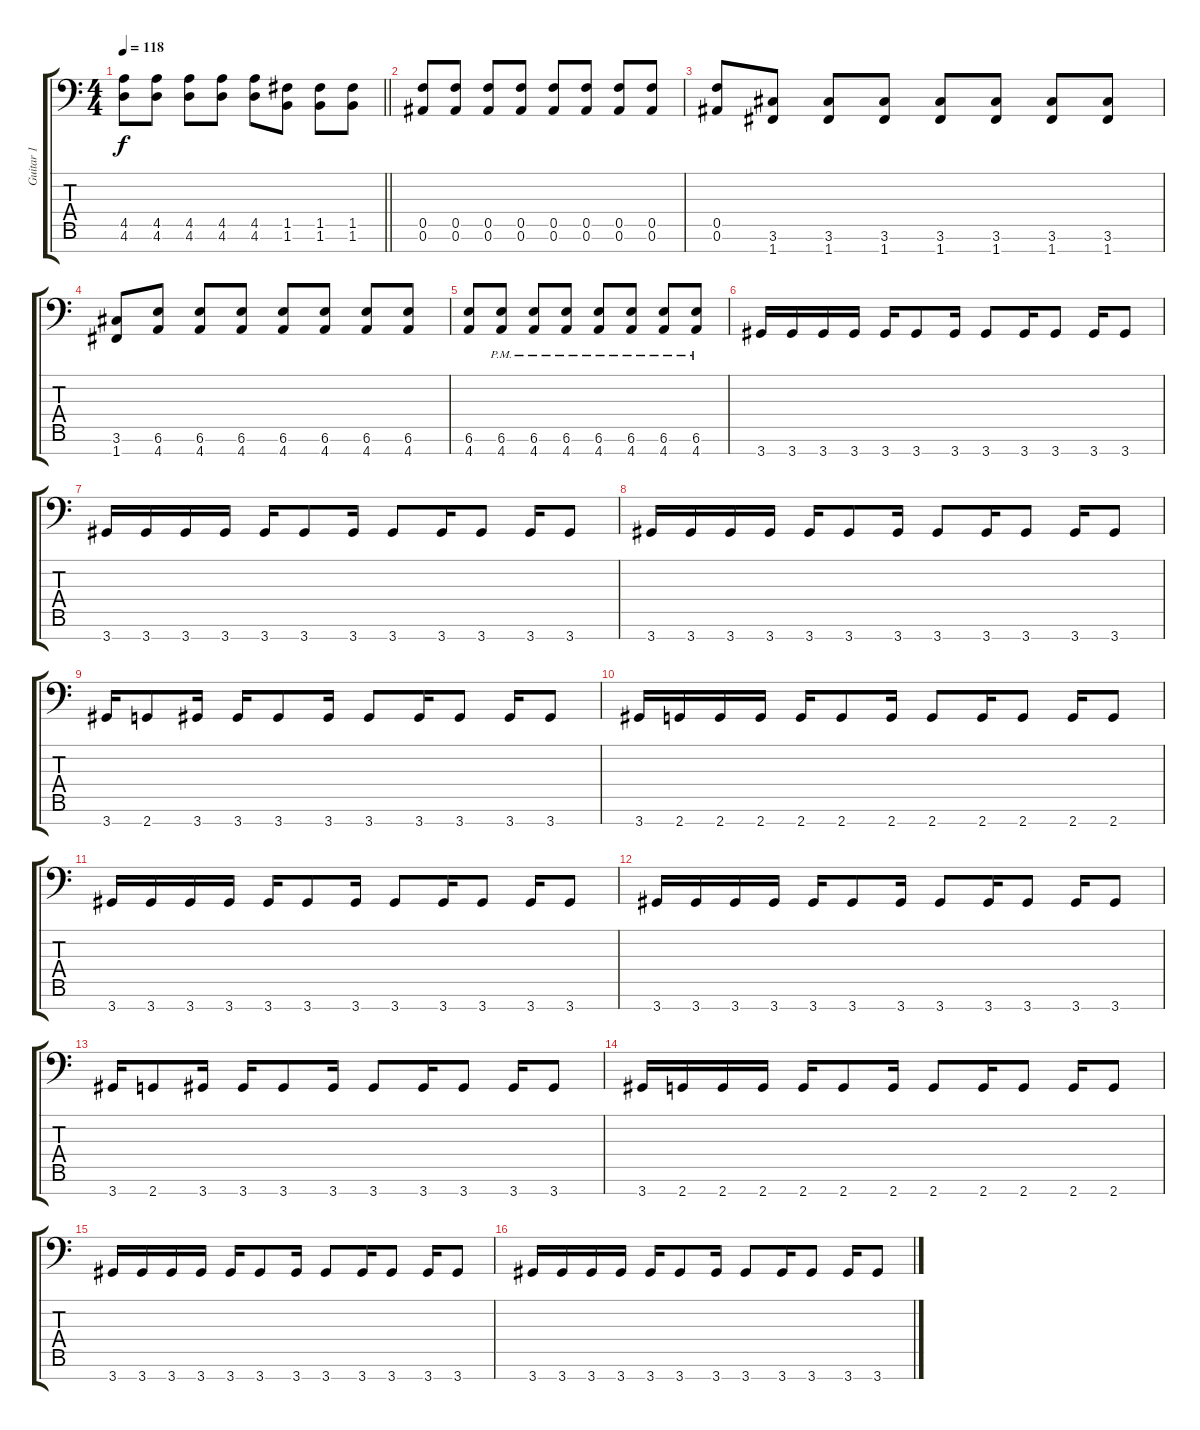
\track ("Guitar 1" "Guitar 1") {instrument distortionguitar}
\staff {score tabs}
\tuning (C4 G3 D3 Bb2 F2 Bb1 F1) {hide}
\ts (4 4)
\tempo 118
\clef f4
\barLineRight lightlight
\ks c
(4.5 4.6).8{dy f} (4.5 4.6).8 (4.5 4.6).8 (4.5 4.6).8 (4.5 4.6).8 (1.5 1.6).8 (1.5 1.6).8 (1.5 1.6).8 |
\section ("" "")
(0.5 0.6).8 (0.5 0.6).8 (0.5 0.6).8 (0.5 0.6).8 (0.5 0.6).8 (0.5 0.6).8 (0.5 0.6).8 (0.5 0.6).8 |
(0.5 0.6).8 (3.6 1.7).8 (3.6 1.7).8 (3.6 1.7).8 (3.6 1.7).8 (3.6 1.7).8 (3.6 1.7).8 (3.6 1.7).8 |
(3.6 1.7).8 (6.6 4.7).8 (6.6 4.7).8 (6.6 4.7).8 (6.6 4.7).8 (6.6 4.7).8 (6.6 4.7).8 (6.6 4.7).8 |
(6.6 4.7).8 (6.6{pm} 4.7{pm}).8 (6.6{pm} 4.7{pm}).8 (6.6{pm} 4.7{pm}).8 (6.6{pm} 4.7{pm}).8 (6.6{pm} 4.7{pm}).8 (6.6{pm} 4.7{pm}).8 (6.6{pm} 4.7{pm}).8 |
3.7.16 3.7.16 3.7.16 3.7.16 3.7.16 3.7.8 3.7.16 3.7.8 3.7.16 3.7.8 3.7.16 3.7.8 |
3.7.16 3.7.16 3.7.16 3.7.16 3.7.16 3.7.8 3.7.16 3.7.8 3.7.16 3.7.8 3.7.16 3.7.8 |
3.7.16 3.7.16 3.7.16 3.7.16 3.7.16 3.7.8 3.7.16 3.7.8 3.7.16 3.7.8 3.7.16 3.7.8 |
3.7.16 2.7.8 3.7.16 3.7.16 3.7.8 3.7.16 3.7.8 3.7.16 3.7.8 3.7.16 3.7.8 |
3.7.16 2.7.16 2.7.16 2.7.16 2.7.16 2.7.8 2.7.16 2.7.8 2.7.16 2.7.8 2.7.16 2.7.8 |
3.7.16 3.7.16 3.7.16 3.7.16 3.7.16 3.7.8 3.7.16 3.7.8 3.7.16 3.7.8 3.7.16 3.7.8 |
3.7.16 3.7.16 3.7.16 3.7.16 3.7.16 3.7.8 3.7.16 3.7.8 3.7.16 3.7.8 3.7.16 3.7.8 |
3.7.16 2.7.8 3.7.16 3.7.16 3.7.8 3.7.16 3.7.8 3.7.16 3.7.8 3.7.16 3.7.8 |
3.7.16 2.7.16 2.7.16 2.7.16 2.7.16 2.7.8 2.7.16 2.7.8 2.7.16 2.7.8 2.7.16 2.7.8 |
3.7.16 3.7.16 3.7.16 3.7.16 3.7.16 3.7.8 3.7.16 3.7.8 3.7.16 3.7.8 3.7.16 3.7.8 |
3.7.16 3.7.16 3.7.16 3.7.16 3.7.16 3.7.8 3.7.16 3.7.8 3.7.16 3.7.8 3.7.16 3.7.8
